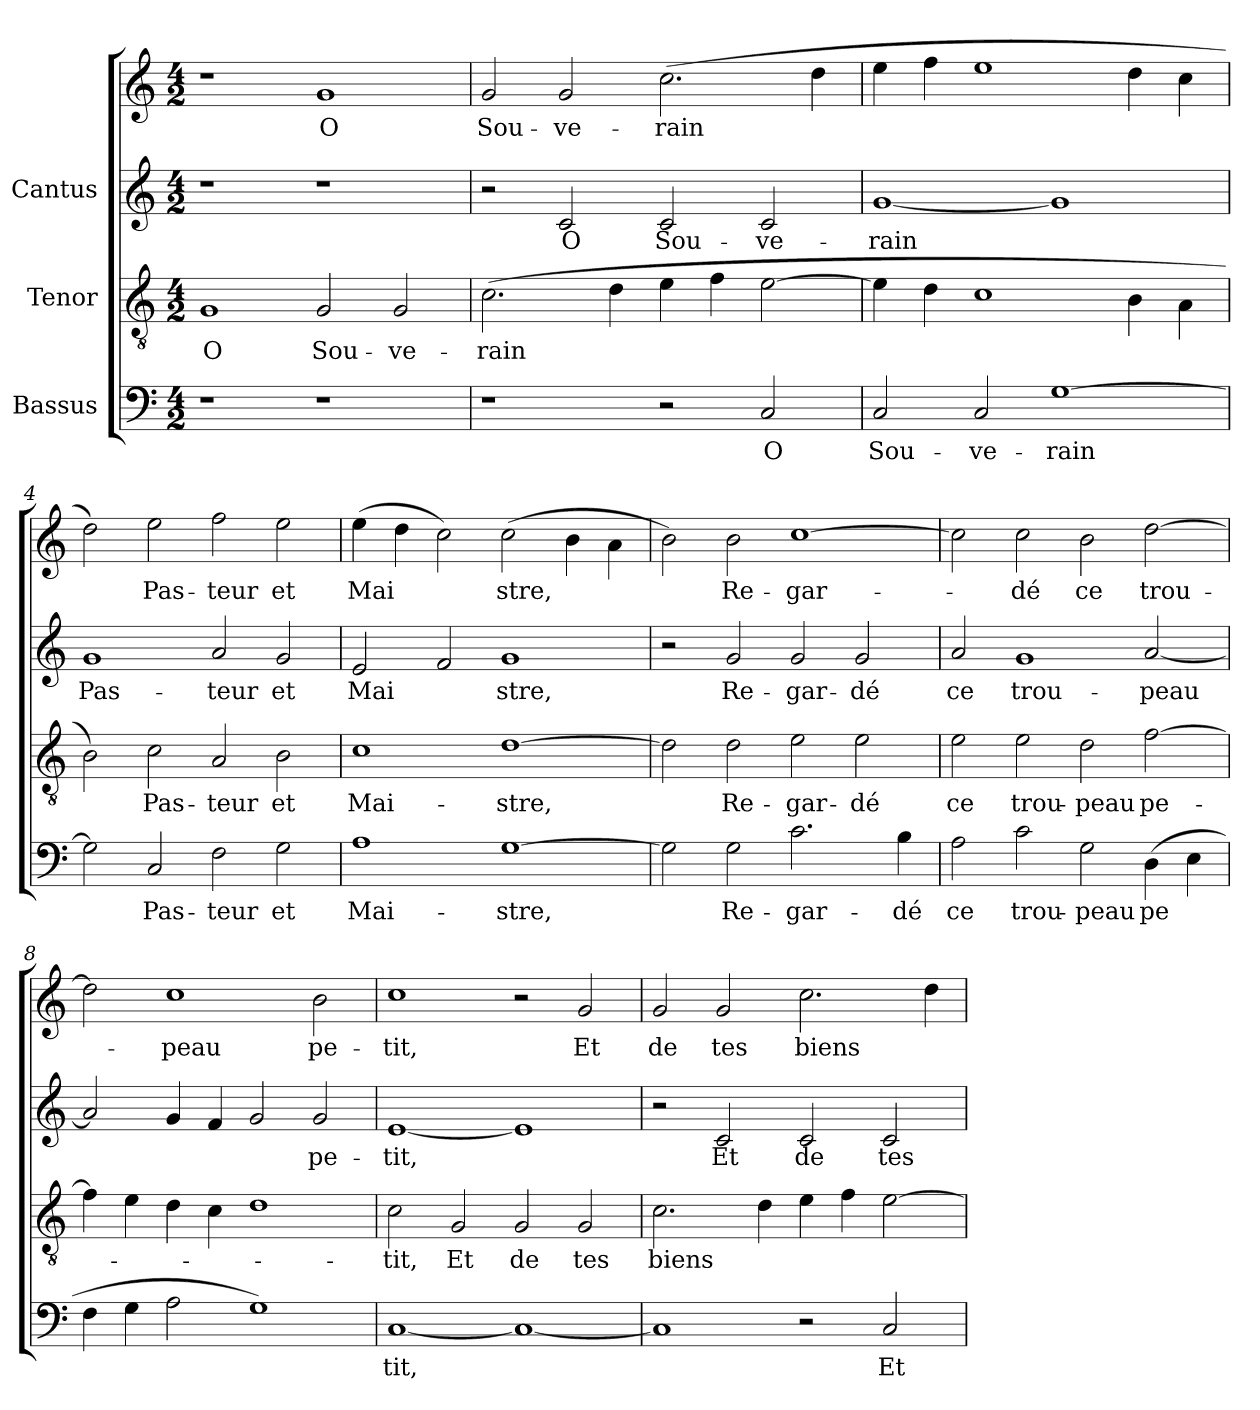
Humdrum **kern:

**kern	**text	**kern	**text	**kern	**text	**kern	**text
*part3	*part3	*part2	*part2	*part1	*part1	*part1	*part1
*staff4	*staff4	*staff3	*staff3	*staff2	*staff2	*staff1	*staff1
*I"Bassus	*	*I"Tenor	*	*I"Cantus	*	*	*
!!LO:PB:g=z
*stria5	*	*stria5	*	*stria5	*	*stria5	*
*clefF4	*	*clefGv2	*	*clefG2	*	*clefG2	*
*M4/2	*	*M4/2	*	*M4/2	*	*M4/2	*
*MM168	*	*MM168	*	*MM168	*	*MM168	*
=1	=1	=1	=1	=1	=1	=1	=1
!	!	!	!LO:LY:b:cj	!	!	!	!
1r	.	1G	O	1r	.	1r	.
!	!	!	!LO:LY:b:cj	!	!	!	!LO:LY:b:cj
1r	.	2G/	Sou-	1r	.	1g	O
!	!	!	!LO:LY:b:cj	!	!	!	!
.	.	2G/	-ve-	.	.	.	.
=2	=2	=2	=2	=2	=2	=2	=2
!	!	!	!LO:LY:b:cj	!	!	!	!LO:LY:b:cj
1r	.	(>2.c\	-rain	2r	.	2g/	Sou-
!	!	!	!	!	!LO:LY:b:cj	!	!LO:LY:b:cj
.	.	.	.	2c/	O	2g/	-ve-
!	!	!	!LO:LY:b:cj	!	!	!	!
.	.	4d\	.	.	.	.	.
!	!	!	!LO:LY:b:cj	!	!LO:LY:b:cj	!	!LO:LY:b:cj
2r	.	4e\	.	2c/	Sou-	(>2.cc\	-rain
!	!	!	!LO:LY:b:cj	!	!	!	!
.	.	4f\	.	.	.	.	.
!	!LO:LY:b:cj	!	!LO:LY:b:cj	!	!LO:LY:b:cj	!	!
2C/	O	[>2e\	.	2c/	-ve-	.	.
!	!	!	!	!	!	!	!LO:LY:b:cj
.	.	.	.	.	.	4dd\	.
=3	=3	=3	=3	=3	=3	=3	=3
!	!LO:LY:b:cj	!	!	!	!LO:LY:b:cj	!	!
2C/	Sou-	4e\]	.	[<1g	-rain	4ee\	.
.	.	4d\	.	.	.	4ff\	.
!	!LO:LY:b:cj	!	!	!	!	!	!
2C/	-ve-	1c	.	.	.	1ee	.
!	!LO:LY:b:cj	!	!	!	!LO:LY:b:cj	!	!
[>1G	-rain	.	.	1g]	.	.	.
.	.	4B\	.	.	.	4dd\	.
.	.	4A\	.	.	.	4cc\	.
=4	=4	=4	=4	=4	=4	=4	=4
!	!LO:LY:b:cj	!	!LO:LY:b:cj	!	!LO:LY:b:cj	!	!LO:LY:b:cj
2G\]	.	2B\)	.	1g	Pas-	2dd\)	.
!	!LO:LY:b:cj	!	!LO:LY:b:cj	!	!	!	!LO:LY:b:cj
2C/	Pas-	2c\	Pas-	.	.	2ee\	Pas-
!	!LO:LY:b:cj	!	!LO:LY:b:cj	!	!LO:LY:b:cj	!	!LO:LY:b:cj
2F\	-teur	2A/	-teur	2a/	-teur	2ff\	-teur
!	!LO:LY:b:cj	!	!LO:LY:b:cj	!	!LO:LY:b:cj	!	!LO:LY:b:cj
2G\	et	2B\	et	2g/	et	2ee\	et
!!LO:LB:g=z
=5	=5	=5	=5	=5	=5	=5	=5
!	!LO:LY:b:cj	!	!LO:LY:b:cj	!	!LO:LY:b:cj	!	!LO:LY:b:cj
1A	Mai-	1c	Mai-	2e/	Mai-	(>4ee\	Mai-
!	!	!	!	!	!	!	!LO:LY:b:cj
.	.	.	.	.	.	4dd\	-
!	!	!	!	!	!LO:LY:b:cj	!	!LO:LY:b:cj
.	.	.	.	2f/	-	2cc\)	.
!	!LO:LY:b:cj	!	!LO:LY:b:cj	!	!LO:LY:b:cj	!	!LO:LY:b:cj
[>1G	-stre,	[>1d	-stre,	1g	stre,	(>2cc\	stre,
!	!	!	!	!	!	!	!LO:LY:b:cj
.	.	.	.	.	.	4b\	.
!	!	!	!	!	!	!	!LO:LY:b:cj
.	.	.	.	.	.	4a\	.
=6	=6	=6	=6	=6	=6	=6	=6
!	!LO:LY:b:cj	!	!LO:LY:b:cj	!	!	!	!LO:LY:b:cj
2G\]	.	2d\]	.	2r	.	2b\)	.
!	!LO:LY:b:cj	!	!LO:LY:b:cj	!	!LO:LY:b:cj	!	!LO:LY:b:cj
2G\	Re-	2d\	Re-	2g/	-Re-	2b\	Re-
!	!LO:LY:b:cj	!	!LO:LY:b:cj	!	!LO:LY:b:cj	!	!LO:LY:b:cj
2.c\	-gar-	2e\	-gar-	2g/	-gar-	[>1cc	-gar-
!	!	!	!LO:LY:b:cj	!	!LO:LY:b:cj	!	!
.	.	2e\	-dé	2g/	-dé	.	.
!	!LO:LY:b:cj	!	!	!	!	!	!
4B\	-dé	.	.	.	.	.	.
=7	=7	=7	=7	=7	=7	=7	=7
!	!LO:LY:b:cj	!	!LO:LY:b:cj	!	!LO:LY:b:cj	!	!LO:LY:b:cj
2A\	ce	2e\	ce	2a/	-ce	2cc\]	.
!	!LO:LY:b:cj	!	!LO:LY:b:cj	!	!LO:LY:b:cj	!	!LO:LY:b:cj
2c\	trou-	2e\	trou-	1g	trou-	2cc\	dé
!	!LO:LY:b:cj	!	!LO:LY:b:cj	!	!	!	!LO:LY:b:cj
2G\	-peau	2d\	-peau	.	.	2b\	ce
!	!LO:LY:b:cj	!	!LO:LY:b:cj	!	!LO:LY:b:cj	!	!LO:LY:b:cj
(>4D\	pe-	[>2f\	pe-	[<2a/	-peau	[>2dd\	trou-
!	!LO:LY:b:cj	!	!	!	!	!	!
4E\	--	.	.	.	.	.	.
!!LO:LB:g=z
=8	=8	=8	=8	=8	=8	=8	=8
!	!	!	!	!	!LO:LY:b:cj	!	!LO:LY:b:cj
4F\	.	4f\]	.	2a/]	-	2dd\]	.
4G\	.	4e\	.	.	.	.	.
!	!	!	!	!	!LO:LY:b:cj	!	!LO:LY:b:cj
2A\	.	4d\	.	4g/	.	1cc	peau
!	!	!	!	!	!LO:LY:b:cj	!	!
.	.	4c\	.	4f/	.	.	.
!	!	!	!	!	!LO:LY:b:cj	!	!
1G)	.	1d	.	2g/	.	.	.
!	!	!	!	!	!LO:LY:b:cj	!	!LO:LY:b:cj
.	.	.	.	2g/	pe-	2b\	pe-
=9	=9	=9	=9	=9	=9	=9	=9
!	!LO:LY:b:cj	!	!LO:LY:b:cj	!	!LO:LY:b:cj	!	!LO:LY:b:cj
[<1C	-tit,	2c\	-tit,	[<1e	tit,	1cc	-tit,
!	!	!	!LO:LY:b:cj	!	!	!	!
.	.	2G/	Et	.	.	.	.
!	!LO:LY:b:cj	!	!LO:LY:b:cj	!	!LO:LY:b:cj	!	!
1C_<	.	2G/	de	1e]	.	2r	.
!	!	!	!LO:LY:b:cj	!	!	!	!LO:LY:b:cj
.	.	2G/	tes	.	.	2g/	Et
=10	=10	=10	=10	=10	=10	=10	=10
!	!LO:LY:b:cj	!	!LO:LY:b:cj	!	!	!	!LO:LY:b:cj
1C]	.	2.c\	biens	2r	.	2g/	de
!	!	!	!	!	!LO:LY:b:cj	!	!LO:LY:b:cj
.	.	.	.	2c/	Et	2g/	tes
!	!	!	!LO:LY:b:cj	!	!	!	!
.	.	4d\	.	.	.	.	.
!	!	!	!LO:LY:b:cj	!	!LO:LY:b:cj	!	!LO:LY:b:cj
2r	.	4e\	.	2c/	de	2.cc\	biens
!	!	!	!LO:LY:b:cj	!	!	!	!
.	.	4f\	.	.	.	.	.
!	!LO:LY:b:cj	!	!LO:LY:b:cj	!	!LO:LY:b:cj	!	!
2C/	Et	[>2e\	.	2c/	tes	.	.
!	!	!	!	!	!	!	!LO:LY:b:cj
.	.	.	.	.	.	4dd\	.
=	=	=	=	=	=	=	=
*-	*-	*-	*-	*-	*-	*-	*-
